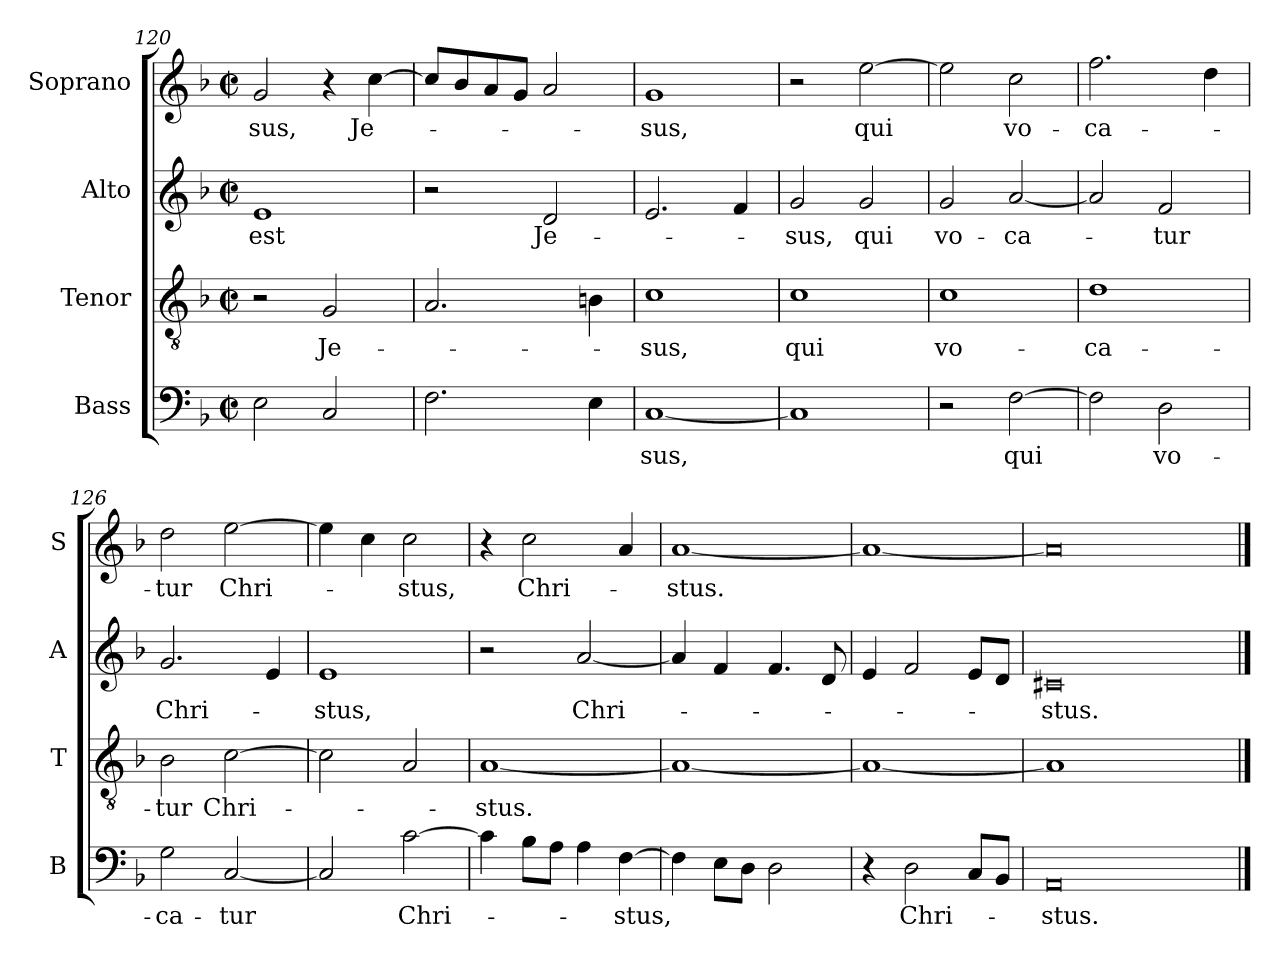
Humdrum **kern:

**kern	**text	**kern	**text	**kern	**text	**kern	**text
*part4	*part4	*part3	*part3	*part2	*part2	*part1	*part1
*staff4	*staff4	*staff3	*staff3	*staff2	*staff2	*staff1	*staff1
*I"Bass	*	*I"Tenor	*	*I"Alto	*	*I"Soprano	*
*I'B	*	*I'T	*	*I'A	*	*I'S	*
*clefF4	*	*clefGv2	*	*clefG2	*	*clefG2	*
*k[b-]	*	*k[b-]	*	*k[b-]	*	*k[b-]	*
*F:	*	*F:	*	*F:	*	*F:	*
*M2/2	*	*M2/2	*	*M2/2	*	*M2/2	*
*met(c|)	*	*met(c|)	*	*met(c|)	*	*met(c|)	*
=120	=120	=120	=120	=120	=120	=120	=120
2E\	.	2r	.	1e	est	2g/	-sus,
2C/	.	2G/	Je-	.	.	4r	.
.	.	.	.	.	.	[4cc\	Je-
=121	=121	=121	=121	=121	=121	=121	=121
2.F\	.	2.A/	.	2r	.	8cc/L]	.
.	.	.	.	.	.	8b-/	.
.	.	.	.	.	.	8a/	.
.	.	.	.	.	.	8g/J	.
.	.	.	.	2d/	Je-	2a/	.
4E\	.	4Bn\	.	.	.	.	.
=122	=122	=122	=122	=122	=122	=122	=122
[1C	-sus,	1c	-sus,	2.e/	.	1g	-sus,
.	.	.	.	4f/	.	.	.
!!LO:LB:g=z
=123	=123	=123	=123	=123	=123	=123	=123
1C]	.	1c	qui	2g/	-sus,	2r	.
.	.	.	.	2g/	qui	[2ee\	qui
=124	=124	=124	=124	=124	=124	=124	=124
2r	.	1c	vo-	2g/	vo-	2ee\]	.
[2F\	qui	.	.	[2a/	-ca-	2cc\	vo-
=125	=125	=125	=125	=125	=125	=125	=125
2F\]	.	1d	-ca-	2a/]	.	2.ff\	-ca-
2D\	vo-	.	.	2f/	-tur	.	.
.	.	.	.	.	.	4dd\	.
=126	=126	=126	=126	=126	=126	=126	=126
2G\	-ca-	2B-\	-tur	2.g/	Chri-	2dd\	-tur
[2C/	-tur	[2c\	Chri-	.	.	[2ee\	Chri-
.	.	.	.	4e/	.	.	.
=127	=127	=127	=127	=127	=127	=127	=127
2C/]	.	2c\]	.	1e	-stus,	4ee\]	.
.	.	.	.	.	.	4cc\	.
[2c\	Chri-	2A/	.	.	.	2cc\	-stus,
=128	=128	=128	=128	=128	=128	=128	=128
4c\]	.	[1A	-stus.	2r	.	4r	.
8B-\L	.	.	.	.	.	2cc\	Chri-
8A\J	.	.	.	.	.	.	.
4A\	.	.	.	[2a/	Chri-	.	.
[4F\	-stus,	.	.	.	.	4a/	.
!!LO:LB:g=z
=129	=129	=129	=129	=129	=129	=129	=129
4F\]	.	1A_	.	4a/]	.	[1a	-stus.
8E\L	.	.	.	4f/	.	.	.
8D\J	.	.	.	.	.	.	.
2D\	.	.	.	4.f/	.	.	.
.	.	.	.	8d/	.	.	.
=130	=130	=130	=130	=130	=130	=130	=130
4r	.	1A_	.	4e/	.	1a_	.
2D\	Chri-	.	.	2f/	.	.	.
8C/L	.	.	.	8e/L	.	.	.
8BB-/J	.	.	.	8d/J	.	.	.
=131	=131	=131	=131	=131	=131	=131	=131
0AA	-stus.	1A]	.	0c#X	-stus.	0a]	.
.	.	1ryy	.	.	.	.	.
==	==	==	==	==	==	==	==
*-	*-	*-	*-	*-	*-	*-	*-
